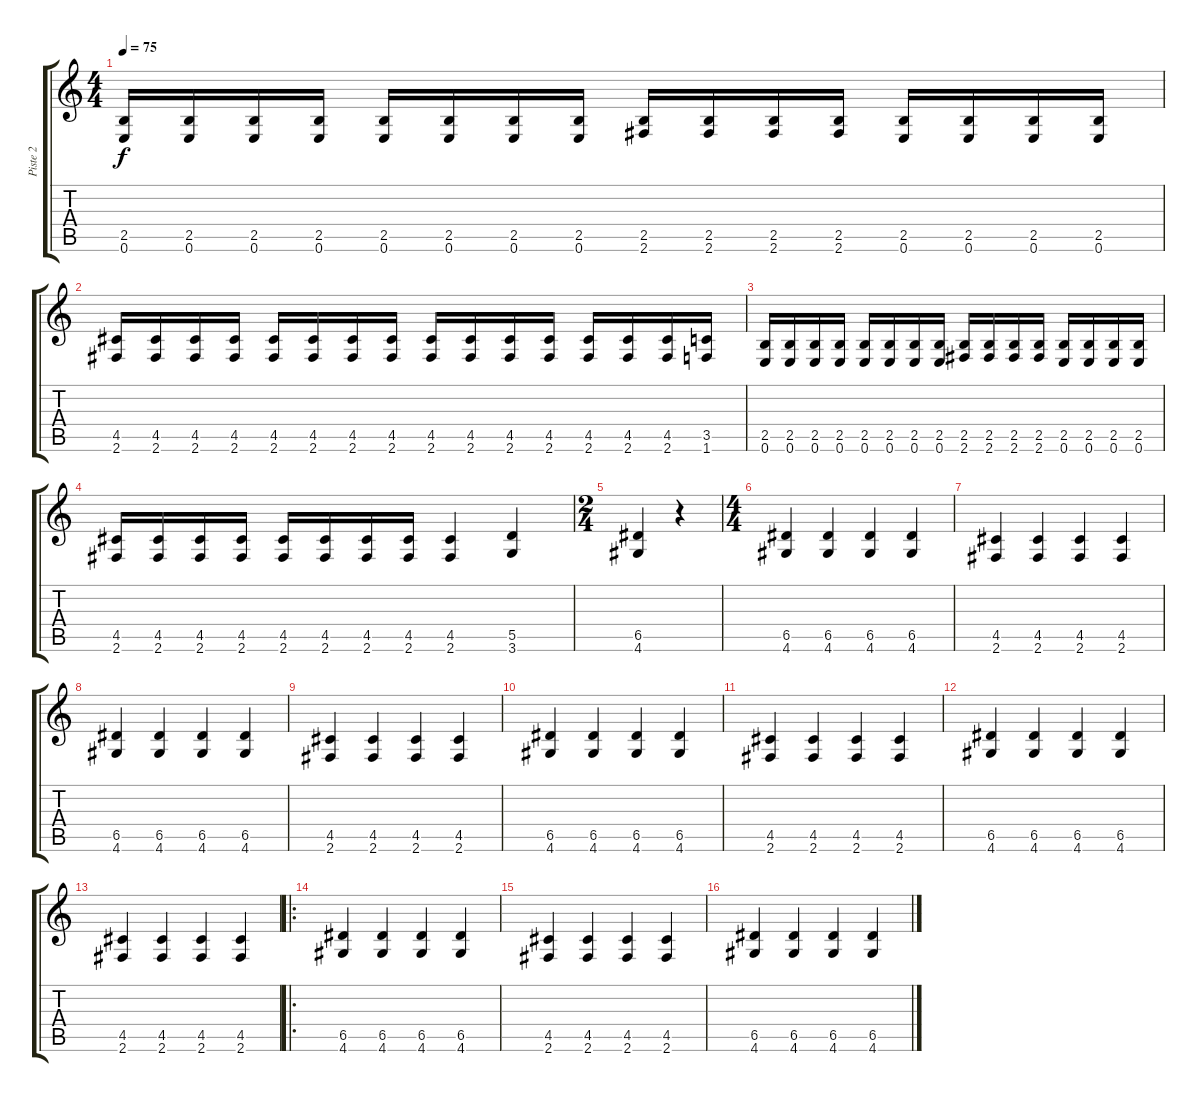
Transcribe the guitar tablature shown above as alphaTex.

\track ("Piste 2" "Piste 2") {instrument distortionguitar}
\staff {score tabs}
\tuning (E4 B3 G3 D3 A2 E2) {hide}
\ts (4 4)
\tempo 75
\clef g2
\ks c
(2.5 0.6).16{dy f} (2.5 0.6).16 (2.5 0.6).16 (2.5 0.6).16 (2.5 0.6).16 (2.5 0.6).16 (2.5 0.6).16 (2.5 0.6).16 (2.5 2.6).16 (2.5 2.6).16 (2.5 2.6).16 (2.5 2.6).16 (2.5 0.6).16 (2.5 0.6).16 (2.5 0.6).16 (2.5 0.6).16 |
(4.5 2.6).16 (4.5 2.6).16 (4.5 2.6).16 (4.5 2.6).16 (4.5 2.6).16 (4.5 2.6).16 (4.5 2.6).16 (4.5 2.6).16 (4.5 2.6).16 (4.5 2.6).16 (4.5 2.6).16 (4.5 2.6).16 (4.5 2.6).16 (4.5 2.6).16 (4.5 2.6).16 (3.5 1.6).16 |
(2.5 0.6).16 (2.5 0.6).16 (2.5 0.6).16 (2.5 0.6).16 (2.5 0.6).16 (2.5 0.6).16 (2.5 0.6).16 (2.5 0.6).16 (2.5 2.6).16 (2.5 2.6).16 (2.5 2.6).16 (2.5 2.6).16 (2.5 0.6).16 (2.5 0.6).16 (2.5 0.6).16 (2.5 0.6).16 |
(4.5 2.6).16 (4.5 2.6).16 (4.5 2.6).16 (4.5 2.6).16 (4.5 2.6).16 (4.5 2.6).16 (4.5 2.6).16 (4.5 2.6).16 (4.5 2.6).4 (5.5 3.6).4 |
\ts (2 4)
(6.5 4.6).4 r.4 |
\ts (4 4)
(6.5 4.6).4 (6.5 4.6).4 (6.5 4.6).4 (6.5 4.6).4 |
(4.5 2.6).4 (4.5 2.6).4 (4.5 2.6).4 (4.5 2.6).4 |
(6.5 4.6).4 (6.5 4.6).4 (6.5 4.6).4 (6.5 4.6).4 |
(4.5 2.6).4 (4.5 2.6).4 (4.5 2.6).4 (4.5 2.6).4 |
(6.5 4.6).4 (6.5 4.6).4 (6.5 4.6).4 (6.5 4.6).4 |
(4.5 2.6).4 (4.5 2.6).4 (4.5 2.6).4 (4.5 2.6).4 |
(6.5 4.6).4 (6.5 4.6).4 (6.5 4.6).4 (6.5 4.6).4 |
(4.5 2.6).4 (4.5 2.6).4 (4.5 2.6).4 (4.5 2.6).4 |
\ro
(6.5 4.6).4 (6.5 4.6).4 (6.5 4.6).4 (6.5 4.6).4 |
(4.5 2.6).4 (4.5 2.6).4 (4.5 2.6).4 (4.5 2.6).4 |
(6.5 4.6).4 (6.5 4.6).4 (6.5 4.6).4 (6.5 4.6).4
